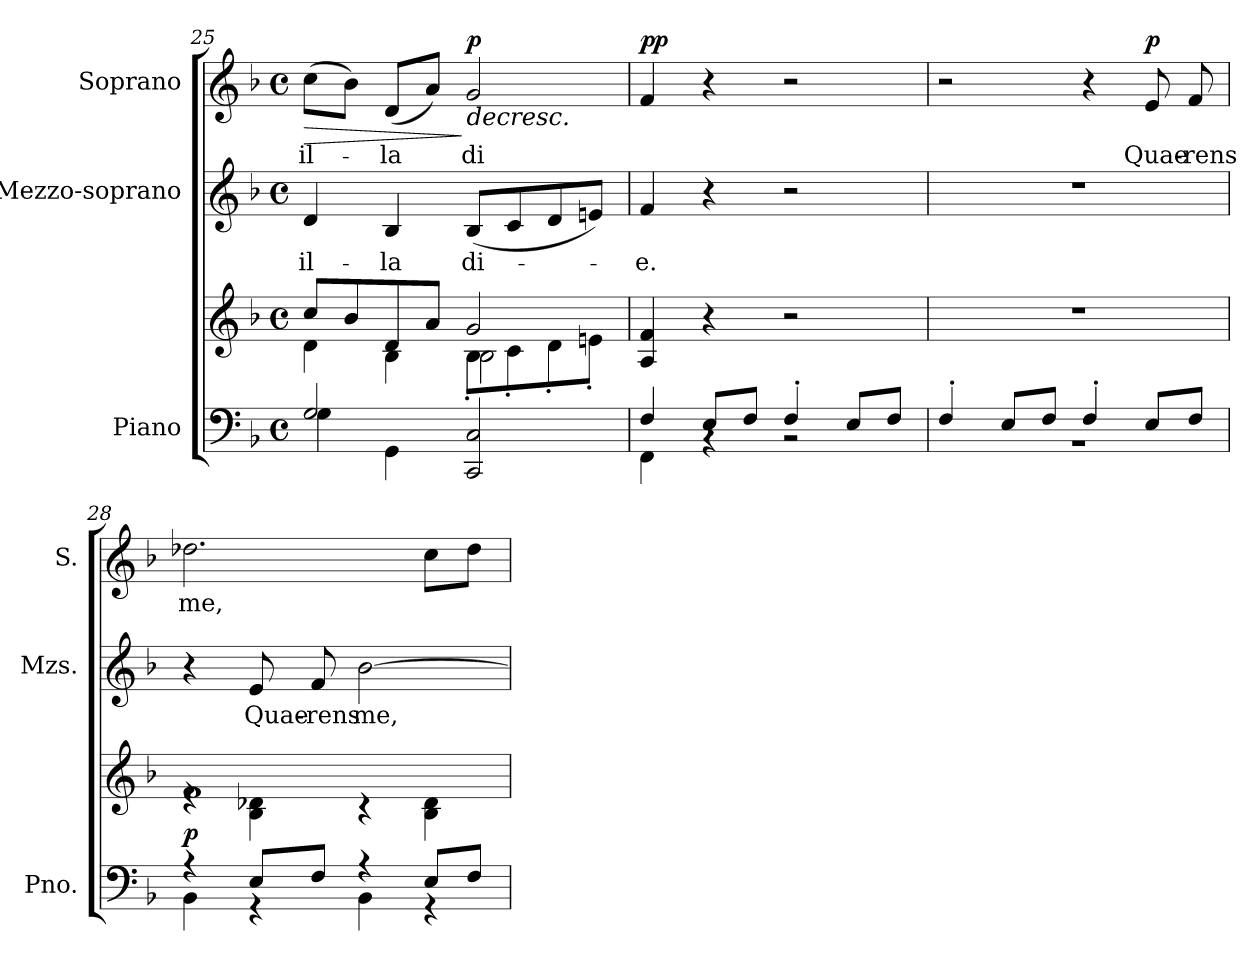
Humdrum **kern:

**kern	**kern	**dynam	**kern	**text	**kern	**text	**dynam
*part3	*part3	*part3	*part2	*part2	*part1	*part1	*part1
*staff4	*staff3	*staff3/4	*staff2	*staff2	*staff1	*staff1	*staff1
*I"Piano	*	*	*I"Mezzo-soprano	*	*I"Soprano	*	*
*I'Pno.	*	*	*I'Mzs.	*	*I'S.	*	*
!!LO:LB:g=z
*clefF4	*clefG2	*	*clefG2	*	*clefG2	*	*
*k[b-]	*k[b-]	*	*k[b-]	*	*k[b-]	*	*
*M4/4	*M4/4	*	*M4/4	*	*M4/4	*	*
*met(c)	*met(c)	*	*met(c)	*	*met(c)	*	*
=25	=25	=25	=25	=25	=25	=25	=25
*^	*^	*	*	*	*	*	*
*	*	*	*^	*	*	*	*	*	*
!	!	!	!	!	!	!	!	!	!	!LO:HP:b
2G/	4G\	8cc/L	4d\	2ryy	.	4d/	il-	(8cc\L	il-	>
.	.	8b-/	.	.	.	.	.	8b-\J)	.	.
.	4GG\	8d/	4B-\	.	.	4B-/	-la	(8d/L	-la	.
.	.	8a/J	.	.	.	.	.	8a/J)	.	.
!	!	!	!	!	!	!	!	!	!	!LO:HP:n=1:b
!	!	!	!	!	!	!	!	!	!	!LO:DY:n=1:a
2CC/ 2C/	2ryy	2g/	8B-'\L	2B-\	.	(>8B-/L	di-	2g/	di	] > p
.	.	.	8c'\	.	.	8c/	.	.	.	.
.	.	.	8d'\	.	.	8d/	.	.	.	.
.	.	.	8en'\J	.	.	8en/J)	.	.	.	.
*	*	*	*v	*v	*	*	*	*	*	*
=26	=26	=26	=26	=26	=26	=26	=26	=26	=26
!	!	!	!	!	!	!	!	!	!LO:DY:a
*	*	*v	*v	*	*	*	*	*	*
4F/	4FF\	4A/ 4f/	.	4f/	-e.	4f/	.	pp
8E/L	4rBB	4r	.	4r	.	4r	.	]
8F/J	.	.	.	.	.	.	.	.
4F'/	2rBB	2r	.	2r	.	2r	.	.
8E/L	.	.	.	.	.	.	.	.
8F/J	.	.	.	.	.	.	.	.
=27	=27	=27	=27	=27	=27	=27	=27	=27
4F'/	1rBB	1r	.	1r	.	2r	.	.
8E/L	.	.	.	.	.	.	.	.
8F/J	.	.	.	.	.	.	.	.
4F'/	.	.	.	.	.	4r	.	.
!	!	!	!	!	!	!	!	!LO:DY:a
8E/L	.	.	.	.	.	8e/	Quae-	p
8F/J	.	.	.	.	.	8f/	-rens	.
=28	=28	=28	=28	=28	=28	=28	=28	=28
*	*	*^	*	*	*	*	*	*
!	!	!	!	!LO:DY:a=2	!	!	!	!	!
4r	4BB-\	1f	4re	p	4r	.	2.dd-X\	me,	.
8E/L	4r	.	4B-\ 4d-X\	.	8e/	Quae-	.	.	.
8F/J	.	.	.	.	8f/	-rens	.	.	.
4r	4BB-\	.	4rc	.	[2b-\	me,	.	.	.
8E/L	4r	.	4B-\ 4d-\	.	.	.	8cc\L	.	.
8F/J	.	.	.	.	.	.	8dd-\J	.	.
*v	*v	*	*	*	*	*	*	*	*
*	*v	*v	*	*	*	*	*	*
=	=	=	=	=	=	=	=
*-	*-	*-	*-	*-	*-	*-	*-
